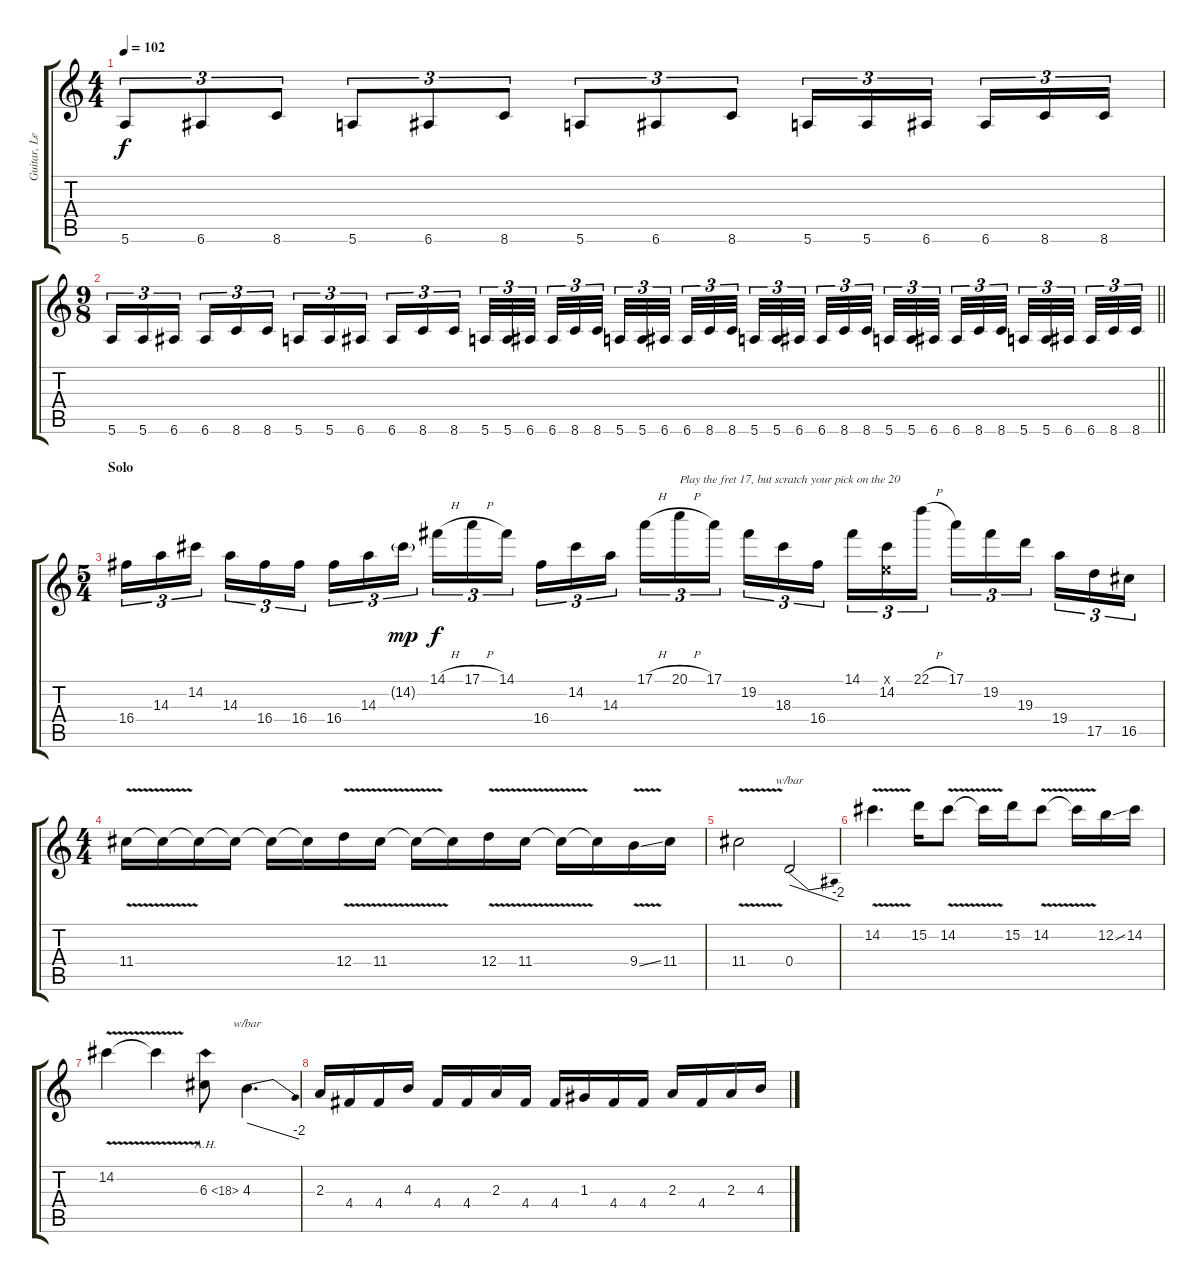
\track ("Guitar, Lead" "Guitar, Le") {instrument overdrivenguitar}
\staff {score tabs}
\tuning (E4 B3 G3 D3 A2 E2) {hide}
\ts (4 4)
\tempo 102
\clef g2
\ks c
5.6.8{tu (3 2) dy f} 6.6.8{tu (3 2)} 8.6.8{tu (3 2)} 5.6.8{tu (3 2)} 6.6.8{tu (3 2)} 8.6.8{tu (3 2)} 5.6.8{tu (3 2)} 6.6.8{tu (3 2)} 8.6.8{tu (3 2)} 5.6.16{tu (3 2)} 5.6.16{tu (3 2)} 6.6.16{tu (3 2) beam splitsecondary} 6.6.16{tu (3 2)} 8.6.16{tu (3 2)} 8.6.16{tu (3 2)} |
\ts (9 8)
\barLineRight lightlight
5.6.16{tu (3 2)} 5.6.16{tu (3 2)} 6.6.16{tu (3 2) beam splitsecondary} 6.6.16{tu (3 2)} 8.6.16{tu (3 2)} 8.6.16{tu (3 2) beam splitsecondary} 5.6.16{tu (3 2)} 5.6.16{tu (3 2)} 6.6.16{tu (3 2)} 6.6.16{tu (3 2)} 8.6.16{tu (3 2)} 8.6.16{tu (3 2) beam splitsecondary} 5.6.32{tu (3 2)} 5.6.32{tu (3 2)} 6.6.32{tu (3 2) beam splitsecondary} 6.6.32{tu (3 2)} 8.6.32{tu (3 2)} 8.6.32{tu (3 2) beam splitsecondary} 5.6.32{tu (3 2)} 5.6.32{tu (3 2)} 6.6.32{tu (3 2) beam splitsecondary} 6.6.32{tu (3 2)} 8.6.32{tu (3 2)} 8.6.32{tu (3 2)} 5.6.32{tu (3 2)} 5.6.32{tu (3 2)} 6.6.32{tu (3 2) beam splitsecondary} 6.6.32{tu (3 2)} 8.6.32{tu (3 2)} 8.6.32{tu (3 2) beam splitsecondary} 5.6.32{tu (3 2)} 5.6.32{tu (3 2)} 6.6.32{tu (3 2) beam splitsecondary} 6.6.32{tu (3 2)} 8.6.32{tu (3 2)} 8.6.32{tu (3 2) beam splitsecondary} 5.6.32{tu (3 2)} 5.6.32{tu (3 2)} 6.6.32{tu (3 2) beam splitsecondary} 6.6.32{tu (3 2)} 8.6.32{tu (3 2)} 8.6.32{tu (3 2)} |
\ts (5 4)
\section ("" "Solo")
16.4.16{tu (3 2)} 14.3.16{tu (3 2)} 14.2.16{tu (3 2) beam splitsecondary} 14.3.16{tu (3 2)} 16.4.16{tu (3 2)} 16.4.16{tu (3 2)} 16.4.16{tu (3 2)} 14.3.16{tu (3 2)} 14.2{g}.16{tu (3 2) dy mp beam splitsecondary} 14.1{h}.16{tu (3 2) dy f} 17.1{h}.16{tu (3 2)} 14.1.16{tu (3 2)} 16.4.16{tu (3 2)} 14.2.16{tu (3 2)} 14.3.16{tu (3 2) beam splitsecondary} 17.1{h}.16{tu (3 2)} 20.1{h}.16{tu (3 2) txt "Play the fret 17, but scratch your pick on the 20 "} 17.1.16{tu (3 2)} 19.2.16{tu (3 2)} 18.3.16{tu (3 2)} 16.4.16{tu (3 2) beam splitsecondary} 14.1.16{tu (3 2)} (0.1{x} 14.2).16{tu (3 2)} 22.1{h}.16{tu (3 2)} 17.1.16{tu (3 2)} 19.2.16{tu (3 2)} 19.3.16{tu (3 2) beam splitsecondary} 19.4.16{tu (3 2)} 17.5.16{tu (3 2)} 16.5.16{tu (3 2)} |
\ts (4 4)
11.4{v}.16 11.4{t}.16 11.4{t}.16 11.4{t}.16 11.4{t}.16 11.4{t}.16 12.4{v}.16 11.4{v}.16 11.4{t}.16 11.4{t}.16 12.4{v}.16 11.4{v}.16 11.4{t}.16 11.4{t}.16 9.4{v ss}.16 11.4.16 |
11.4{v}.2 0.4.2{tbe (dive default 0 0 60 -8)} |
14.2{v}.4{d} 15.2.16 14.2{v}.8 14.2{t}.16 15.2.16 14.2{v}.8 14.2{t}.16 12.2{ss}.16 14.2.16 |
14.2{v}.4 14.2{v t}.4 6.3{ah 12}.8 4.3.4{d tbe (dive default 0 0 60 -8)} |
2.3.16 4.4.16 4.4.16 4.3.16 4.4.16 4.4.16 2.3.16 4.4.16 4.4.16 1.3.16 4.4.16 4.4.16 2.3.16 4.4.16 2.3.16 4.3.16
